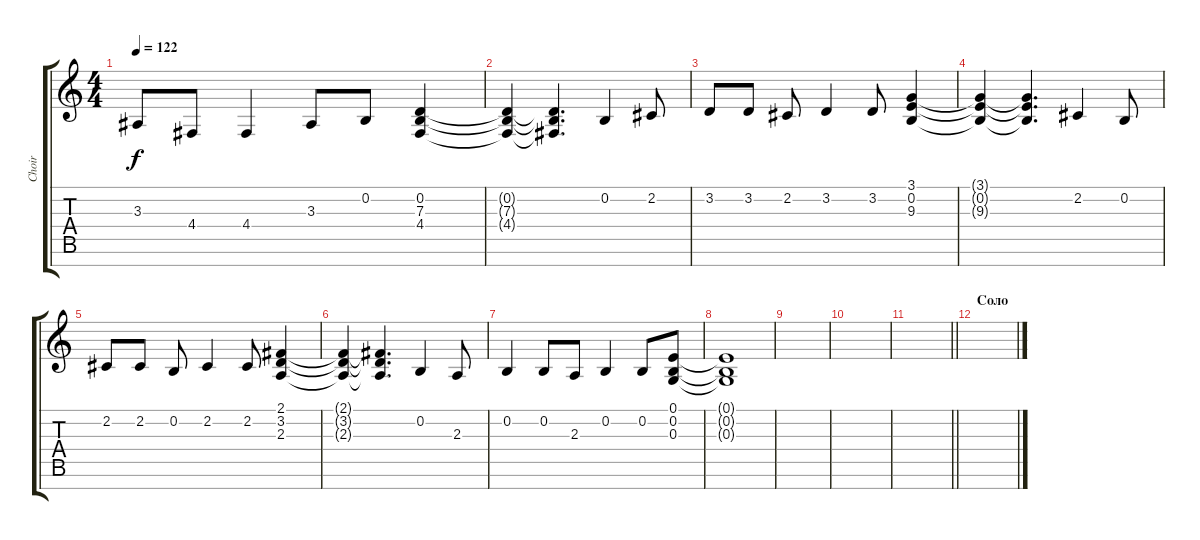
\track ("Choir" "Choir") {instrument choiraahs}
\staff {score tabs}
\tuning (E4 B3 G3 D3 A2 E2 B1) {hide}
\ts (4 4)
\tempo 122
\clef g2
\ks c
3.3.8{dy f} 4.4.8 4.4.4 3.3.8 0.2.8 (0.2 7.3 4.4).4 |
(0.2{t} 7.3{t} 4.4{t}).4 (0.2{t} 7.3{t} 4.4{t}).4{d} 0.2.4 2.2.8 |
3.2.8 3.2.8 2.2.8 3.2.4 3.2.8 (3.1 0.2 9.3).4 |
(3.1{t} 0.2{t} 9.3{t}).4 (3.1{t} 0.2{t} 9.3{t}).4{d} 2.2.4 0.2.8 |
2.2.8 2.2.8 0.2.8 2.2.4 2.2.8 (2.1 3.2 2.3).4 |
(2.1{t} 3.2{t} 2.3{t}).4 (2.1{t} 3.2{t} 2.3{t}).4{d} 0.2.4 2.3.8 |
0.2.4 0.2.8 2.3.8 0.2.4 0.2.8 (0.1 0.2 0.3).8 |
(0.1{t} 0.2{t} 0.3{t}).1 |
|
|
\barLineRight lightlight
|
\section ("" "Соло")
